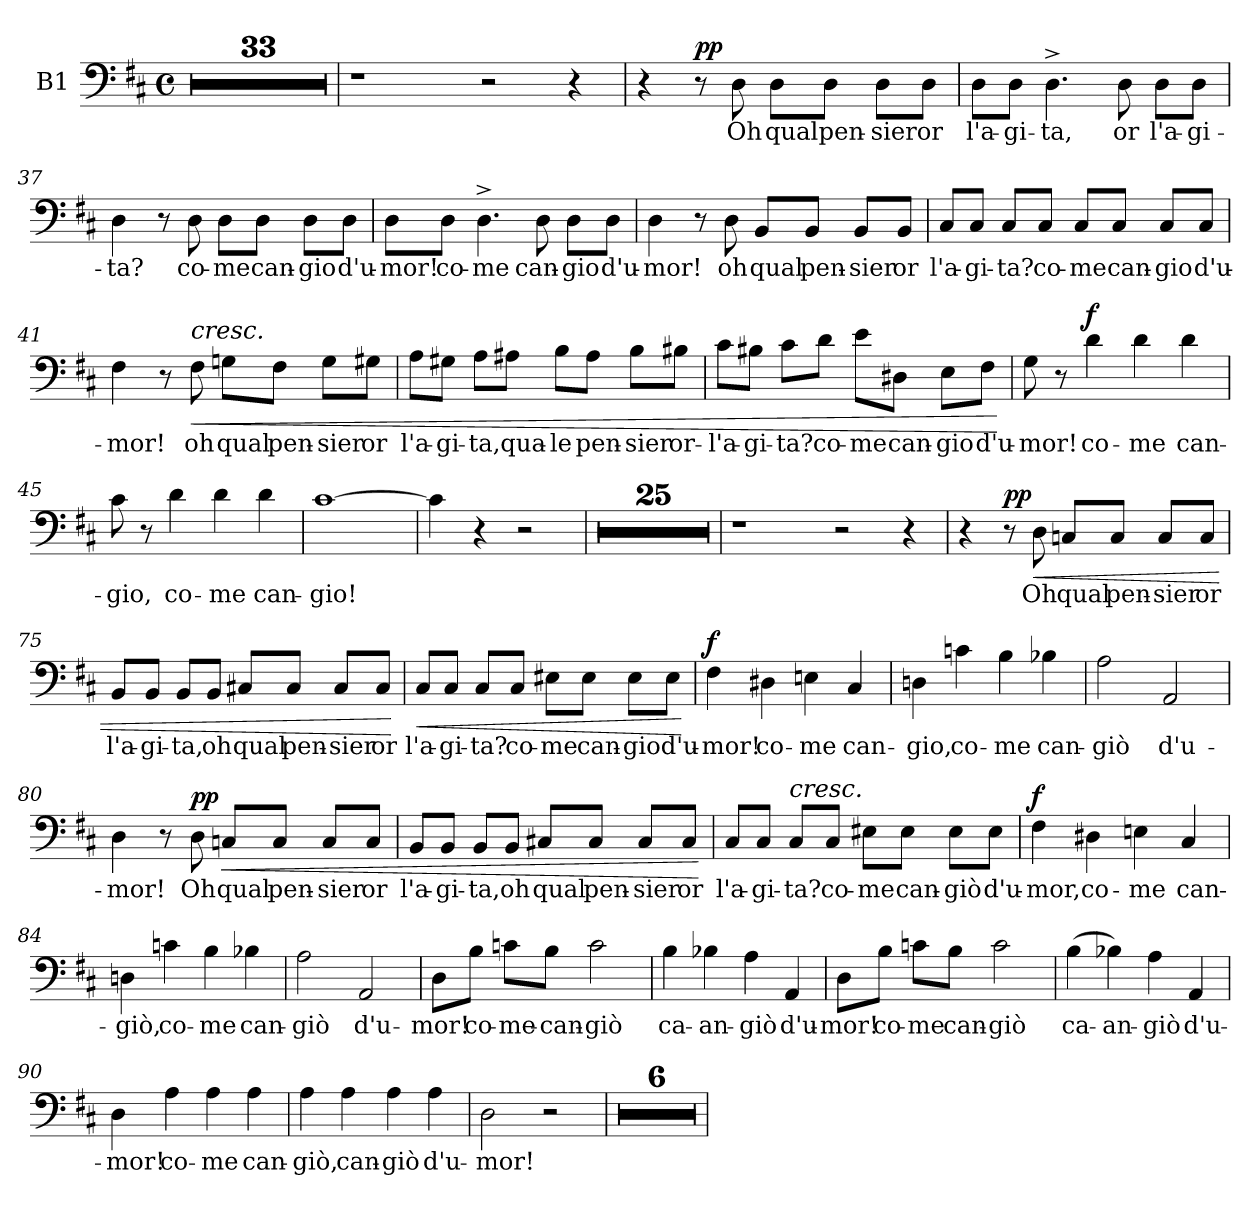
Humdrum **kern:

**kern	**text	**dynam
*part1	*part1	*part1
*staff1	*staff1	*staff1
*I"B1	*	*
*I'B1	*	*
*clefF4	*	*
*k[f#c#]	*	*
*M4/4	*	*
*met(c)	*	*
=1	=1	=1
1r	.	.
=2	=2	=2
1r	.	.
=3	=3	=3
1r	.	.
!!LO:LB:g=z
=4	=4	=4
1r	.	.
=5	=5	=5
1r	.	.
=6	=6	=6
1r	.	.
!!LO:LB:g=z
=7	=7	=7
1r	.	.
=8	=8	=8
1r	.	.
=9	=9	=9
1r	.	.
!!LO:LB:g=z
=10	=10	=10
1r	.	.
=11	=11	=11
1r	.	.
=12	=12	=12
1r	.	.
!!LO:PB:g=z
=13	=13	=13
1r	.	.
=14	=14	=14
1r	.	.
=15	=15	=15
1r	.	.
!!LO:LB:g=z
=16	=16	=16
1r	.	.
=17	=17	=17
1r	.	.
!!LO:LB:g=z
=18	=18	=18
1r	.	.
=19	=19	=19
1r	.	.
=20	=20	=20
1r	.	.
!!LO:LB:g=z
=21	=21	=21
1r	.	.
=22	=22	=22
1r	.	.
=23	=23	=23
1r	.	.
!!LO:PB:g=z
=24	=24	=24
1r	.	.
=25	=25	=25
1r	.	.
=26	=26	=26
1r	.	.
!!LO:LB:g=z
=27	=27	=27
1r	.	.
=28	=28	=28
1r	.	.
=29	=29	=29
1r	.	.
!!LO:LB:g=z
=30	=30	=30
1r	.	.
=31	=31	=31
1r	.	.
=32	=32	=32
1r	.	.
!!LO:PB:g=z
=33	=33	=33
1r	.	.
=34	=34	=34
1r	.	.
2r	.	.
4r	.	.
=35	=35	=35
4r	.	.
!	!	!LO:DY:a
8r	.	pp
8D\	Oh	.
8D\L	qual	.
8D\J	pen-	.
8D\L	-sier	.
8D\J	or	.
!!LO:PB:g=z
=36	=36	=36
8D\L	l'a-	.
8D\J	-gi-	.
4.D^\	-ta,	.
8D\	or	.
8D\L	l'a-	.
8D\J	-gi-	.
=37	=37	=37
4D\	-ta?	.
8r	.	.
8D\	co-	.
8D\L	-me	.
8D\J	can-	.
8D\L	-gio	.
8D\J	d'u-	.
!!LO:PB:g=z
=38	=38	=38
8D\L	-mor!	.
8D\J	co-	.
4.D^\	-me	.
8D\	can-	.
8D\L	-gio	.
8D\J	d'u-	.
=39	=39	=39
4D\	-mor!	.
8r	.	.
8D\	oh	.
8BB/L	qual	.
8BB/J	pen-	.
8BB/L	-sier	.
8BB/J	or	.
!!LO:PB:g=z
=40	=40	=40
8C#/L	l'a-	.
8C#/J	-gi-	.
8C#/L	-ta?	.
8C#/J	co-	.
8C#/L	-me	.
8C#/J	can-	.
8C#/L	-gio	.
8C#/J	d'u-	.
=41	=41	=41
4F#\	-mor!	.
8r	.	.
!LO:TX:a:i:t=cresc.	!	!
!	!	!LO:HP:b
8F#\	oh	<
8Gn\L	qual	.
8F#\J	pen-	.
8G\L	-sier	.
8G#X\J	or	.
!!LO:PB:g=z
=42	=42	=42
8A\L	l'a-	.
8G#X\J	-gi-	.
8A\L	-ta,	.
8A#X\J	qua-	.
8B\L	-le	.
8A#\J	pen-	.
8B\L	-sier	.
8B#X\J	or-	.
=43	=43	=43
8c#\L	l'a-	.
8B#X\J	-gi-	.
8c#\L	-ta?	.
8d\J	co-	.
8e\L	-me	.
8D#X\J	can-	.
8E\L	-gio	.
8F#\J	d'u-	.
.	.	[
=44	=44	=44
8G\	-mor!	.
8r	.	.
!	!	!LO:DY:a
4d\	co-	f
4d\	-me	.
4d\	can-	.
!!LO:PB:g=z
=45	=45	=45
8c#\	-gio,	.
8r	.	.
4d\	co-	.
4d\	-me	.
4d\	can-	.
=46	=46	=46
[1c#	-gio!	.
=47	=47	=47
4c#\]	.	.
4r	.	.
2r	.	.
=48	=48	=48
1r	.	.
!!LO:LB:g=z
=49	=49	=49
1r	.	.
=50	=50	=50
1r	.	.
=51	=51	=51
1r	.	.
!!LO:PB:g=z
=52	=52	=52
1r	.	.
=53	=53	=53
1r	.	.
=54	=54	=54
1r	.	.
!!LO:LB:g=z
=55	=55	=55
1r	.	.
=56	=56	=56
1r	.	.
!!LO:LB:g=z
=57	=57	=57
1r	.	.
=58	=58	=58
1r	.	.
=59	=59	=59
1r	.	.
!!LO:LB:g=z
=60	=60	=60
1r	.	.
=61	=61	=61
1r	.	.
=62	=62	=62
1r	.	.
!!LO:PB:g=z
=63	=63	=63
1r	.	.
=64	=64	=64
1r	.	.
=65	=65	=65
1r	.	.
!!LO:LB:g=z
=66	=66	=66
1r	.	.
=67	=67	=67
1r	.	.
=68	=68	=68
1r	.	.
!!LO:LB:g=z
=69	=69	=69
1r	.	.
=70	=70	=70
1r	.	.
=71	=71	=71
1r	.	.
!!LO:PB:g=z
=72	=72	=72
1r	.	.
=73	=73	=73
1r	.	.
2r	.	.
4r	.	.
=74	=74	=74
4r	.	.
!	!	!LO:DY:a
8r	.	pp
!	!	!LO:HP:b
8D\	Oh	<
8Cn/L	qual	.
8C/J	pen-	.
8C/L	-sier	.
8C/J	or	.
!!LO:PB:g=z
=75	=75	=75
8BB/L	l'a-	.
8BB/J	-gi-	.
8BB/L	-ta,	.
8BB/J	oh	.
8C#X/L	qual	.
8C#/J	pen-	.
8C#/L	-sier	.
8C#/J	or	.
.	.	[
=76	=76	=76
!	!	!LO:HP:b
8C#/L	l'a-	<
8C#/J	-gi-	.
8C#/L	-ta?	.
8C#/J	-co-	.
8E#X\L	-me	.
8E#\J	can-	.
8E#\L	-gio	.
8E#\J	d'u-	.
.	.	[
!!LO:PB:g=z
=77	=77	=77
!	!	!LO:DY:a
4F#\	-mor!	f
4D#X\	-co-	.
4En\	-me	.
4C#/	can-	.
=78	=78	=78
4Dn\	-gio,	.
4cn\	co-	.
4B\	-me	.
4B-X\	can-	.
!!LO:PB:g=z
=79	=79	=79
2A\	-giò	.
2AA/	d'u-	.
=80	=80	=80
4D\	-mor!	.
8r	.	.
!	!	!LO:HP:b
!	!	!LO:DY:n=1:a
8D\	Oh	< pp
8Cn/L	qual	.
8C/J	pen-	.
8C/L	-sier	.
8C/J	or	.
!!LO:PB:g=z
=81	=81	=81
8BB/L	l'a-	.
8BB/J	-gi-	.
8BB/L	-ta,	.
8BB/J	oh	.
8C#X/L	qual	.
8C#/J	pen-	.
8C#/L	-sier	.
8C#/J	or	.
.	.	[
=82	=82	=82
8C#/L	l'a-	.
8C#/J	-gi-	.
!LO:TX:a:i:t=cresc.	!	!
8C#/L	-ta?	.
8C#/J	co-	.
8E#X\L	-me	.
8E#\J	can-	.
8E#\L	-giò	.
8E#\J	d'u-	.
!!LO:PB:g=z
=83	=83	=83
!	!	!LO:DY:a
4F#\	-mor,	f
4D#X\	co-	.
4En\	-me	.
4C#/	can-	.
=84	=84	=84
4Dn\	-giò,	.
4cn\	co-	.
4B\	-me	.
4B-X\	can-	.
!!LO:PB:g=z
=85	=85	=85
2A\	-giò	.
2AA/	d'u-	.
=86	=86	=86
8D\L	-mor!	.
8B\J	co-	.
8cn\L	-me-	.
8B\J	-can-	.
2c\	-giò	.
=87	=87	=87
4B\	ca-	.
4B-X\	-an-	.
4A\	-giò	.
4AA/	d'u-	.
!!LO:PB:g=z
=88	=88	=88
8D\L	-mor!	.
8B\J	co-	.
8cn\L	-me	.
8B\J	can-	.
2c\	-giò	.
=89	=89	=89
(4B\	ca-	.
4B-X\)	-an-	.
4A\	-giò	.
4AA/	d'u-	.
=90	=90	=90
4D\	-mor!	.
4A\	co-	.
4A\	-me	.
4A\	can-	.
!!LO:PB:g=z
=91	=91	=91
4A\	-giò,	.
4A\	can-	.
4A\	-giò	.
4A\	d'u-	.
=92	=92	=92
2D\	-mor!	.
2r	.	.
=93	=93	=93
1r	.	.
=94	=94	=94
1r	.	.
!!LO:LB:g=z
=95	=95	=95
1r	.	.
=96	=96	=96
1r	.	.
=97	=97	=97
1r	.	.
=98	=98	=98
1r	.	.
=	=	=
*-	*-	*-
